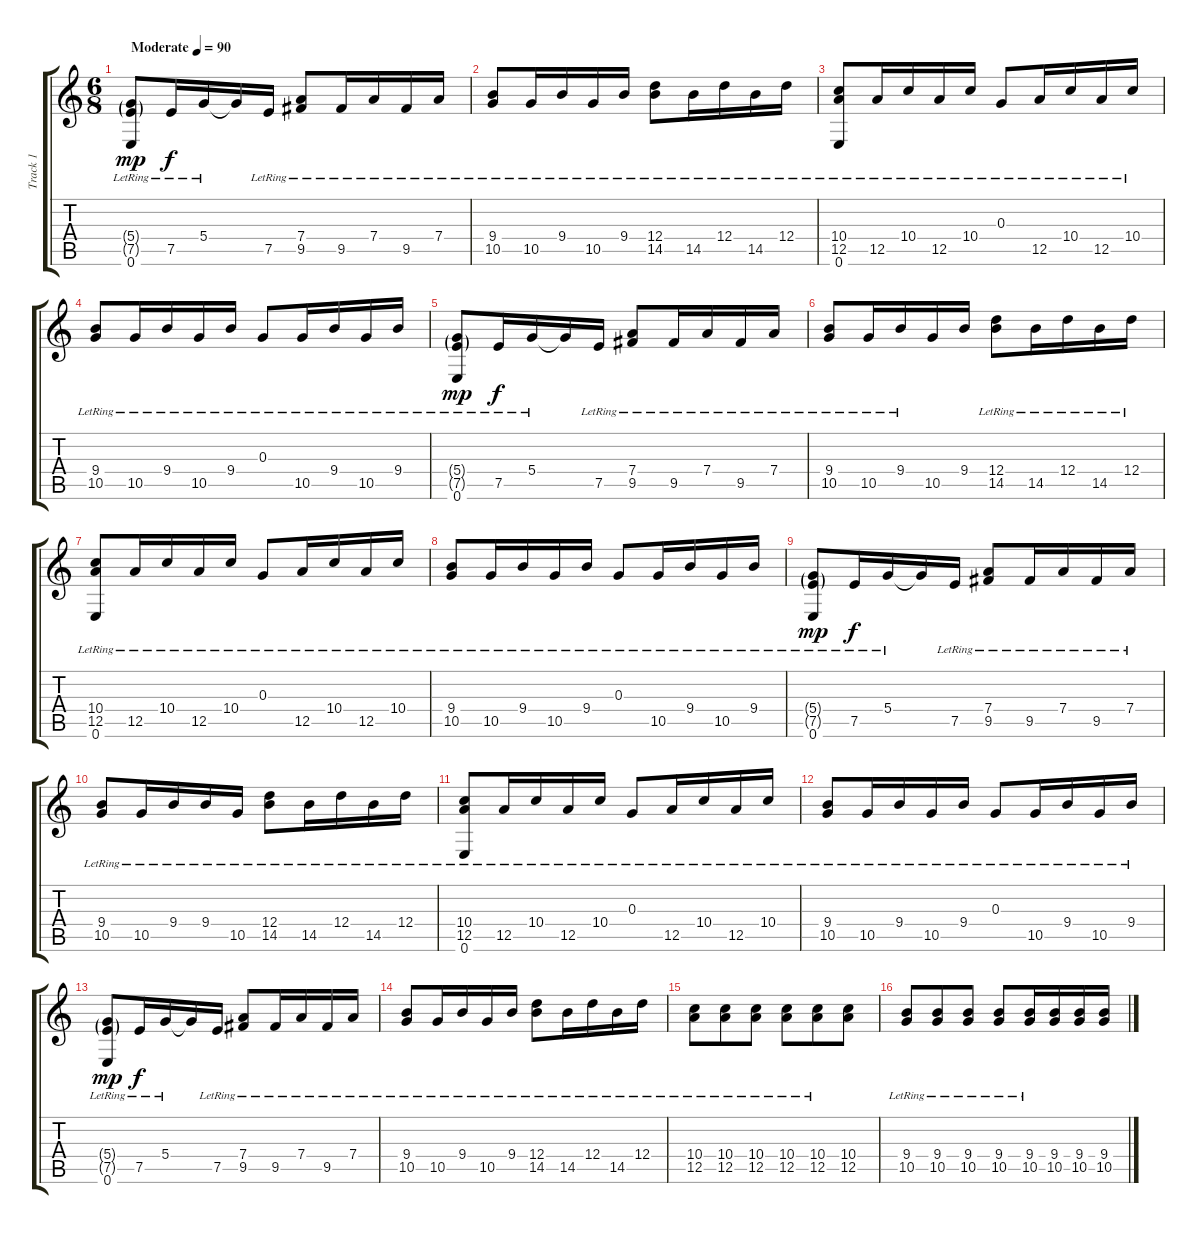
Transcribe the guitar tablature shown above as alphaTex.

\track ("Track 1" "Track 1") {instrument overdrivenguitar}
\staff {score tabs}
\tuning (E4 B3 G3 D3 A2 E2) {hide}
\ts (6 8)
\tempo (90 "Moderate")
\clef g2
\ks c
(5.4{g lr} 7.5{g lr} 0.6{lr}).8{dy mp volume 8 instrument overdrivenguitar} 7.5{lr}.16{dy f} 5.4{lr}.16 5.4{t}.16 7.5{lr}.16 (7.4{lr} 9.5{lr}).8 9.5{lr}.16 7.4{lr}.16 9.5{lr}.16 7.4{lr}.16 |
(9.4{lr} 10.5{lr}).8 10.5{lr}.16 9.4{lr}.16 10.5{lr}.16 9.4{lr}.16 (12.4{lr} 14.5{lr}).8 14.5{lr}.16 12.4{lr}.16 14.5{lr}.16 12.4{lr}.16 |
(10.4{lr} 12.5{lr} 0.6{lr}).8 12.5{lr}.16 10.4{lr}.16 12.5{lr}.16 10.4{lr}.16 0.3{lr}.8 12.5{lr}.16 10.4{lr}.16 12.5{lr}.16 10.4{lr}.16 |
(9.4{lr} 10.5{lr}).8 10.5{lr}.16 9.4{lr}.16 10.5{lr}.16 9.4{lr}.16 0.3{lr}.8 10.5{lr}.16 9.4{lr}.16 10.5{lr}.16 9.4{lr}.16 |
(5.4{g lr} 7.5{g lr} 0.6{lr}).8{dy mp} 7.5{lr}.16{dy f} 5.4{lr}.16 5.4{t}.16 7.5{lr}.16 (7.4{lr} 9.5{lr}).8 9.5{lr}.16 7.4{lr}.16 9.5{lr}.16 7.4{lr}.16 |
(9.4{lr} 10.5{lr}).8 10.5{lr}.16 9.4{lr}.16 10.5.16 9.4.16 (12.4{lr} 14.5{lr}).8 14.5{lr}.16 12.4{lr}.16 14.5{lr}.16 12.4{lr}.16 |
(10.4{lr} 12.5{lr} 0.6{lr}).8 12.5{lr}.16 10.4{lr}.16 12.5{lr}.16 10.4{lr}.16 0.3{lr}.8 12.5{lr}.16 10.4{lr}.16 12.5{lr}.16 10.4{lr}.16 |
(9.4{lr} 10.5{lr}).8 10.5{lr}.16 9.4{lr}.16 10.5{lr}.16 9.4{lr}.16 0.3{lr}.8 10.5{lr}.16 9.4{lr}.16 10.5{lr}.16 9.4{lr}.16 |
(5.4{g lr} 7.5{g lr} 0.6{lr}).8{dy mp} 7.5{lr}.16{dy f} 5.4{lr}.16 5.4{t}.16 7.5{lr}.16 (7.4{lr} 9.5{lr}).8 9.5{lr}.16 7.4{lr}.16 9.5{lr}.16 7.4{lr}.16 |
(9.4{lr} 10.5{lr}).8 10.5{lr}.16 9.4{lr}.16 9.4{lr}.16 10.5{lr}.16 (12.4{lr} 14.5{lr}).8 14.5{lr}.16 12.4{lr}.16 14.5{lr}.16 12.4{lr}.16 |
(10.4{lr} 12.5{lr} 0.6{lr}).8 12.5{lr}.16 10.4{lr}.16 12.5{lr}.16 10.4{lr}.16 0.3{lr}.8 12.5{lr}.16 10.4{lr}.16 12.5{lr}.16 10.4{lr}.16 |
(9.4{lr} 10.5{lr}).8 10.5{lr}.16 9.4{lr}.16 10.5{lr}.16 9.4{lr}.16 0.3{lr}.8 10.5{lr}.16 9.4{lr}.16 10.5{lr}.16 9.4{lr}.16 |
(5.4{g lr} 7.5{g lr} 0.6{lr}).8{dy mp} 7.5{lr}.16{dy f} 5.4{lr}.16 5.4{t}.16 7.5{lr}.16 (7.4{lr} 9.5{lr}).8 9.5{lr}.16 7.4{lr}.16 9.5{lr}.16 7.4{lr}.16 |
(9.4{lr} 10.5{lr}).8 10.5{lr}.16 9.4{lr}.16 10.5{lr}.16 9.4{lr}.16 (12.4{lr} 14.5{lr}).8 14.5{lr}.16 12.4{lr}.16 14.5{lr}.16 12.4{lr}.16 |
(10.4{lr} 12.5{lr}).8 (10.4{lr} 12.5{lr}).8 (10.4{lr} 12.5{lr}).8 (10.4{lr} 12.5{lr}).8 (10.4{lr} 12.5{lr}).8 (10.4 12.5).8 |
(9.4{lr} 10.5{lr}).8 (9.4{lr} 10.5{lr}).8 (9.4{lr} 10.5{lr}).8 (9.4{lr} 10.5{lr}).8 (9.4{lr} 10.5{lr}).16 (9.4 10.5).16 (9.4 10.5).16 (9.4 10.5).16
